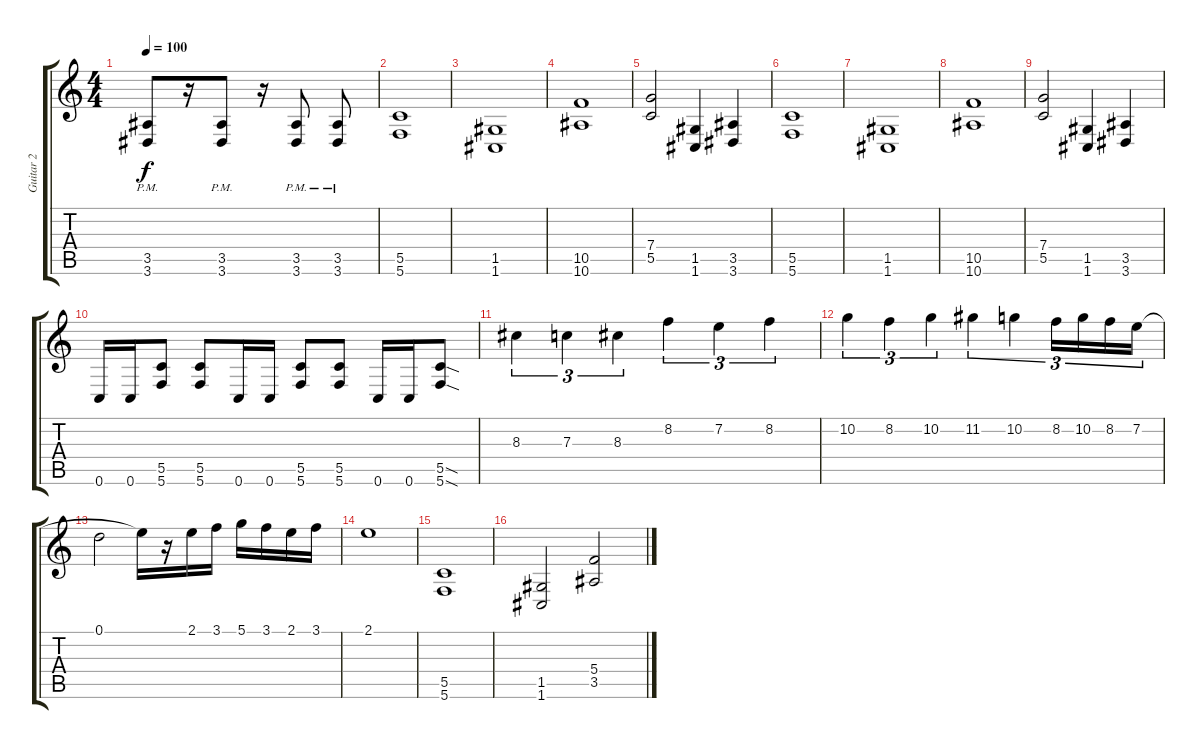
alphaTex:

\track ("Guitar 2" "Guitar 2") {instrument distortionguitar}
\staff {score tabs}
\tuning (D4 A3 F3 C3 G2 C2) {hide}
\ts (4 4)
\tempo 100
\clef g2
\ks c
(3.5{pm} 3.6{pm}).8{dy f} r.16 (3.5{pm} 3.6{pm}).8 r.16 (3.5{pm} 3.6{pm}).8 (3.5{pm} 3.6{pm}).8 |
(5.5 5.6).1 |
(1.5 1.6).1 |
(10.5 10.6).1 |
(7.4 5.5).2 (1.5 1.6).4 (3.5 3.6).4 |
(5.5 5.6).1 |
(1.5 1.6).1 |
(10.5 10.6).1 |
(7.4 5.5).2 (1.5 1.6).4 (3.5 3.6).4 |
0.6.16 0.6.16 (5.5 5.6).8 (5.5 5.6).8 0.6.16 0.6.16 (5.5 5.6).8 (5.5 5.6).8 0.6.16 0.6.16 (5.5{sod} 5.6{sod}).8 |
8.3.4{tu (3 2)} 7.3.4{tu (3 2)} 8.3.4{tu (3 2)} 8.2.4{tu (3 2)} 7.2.4{tu (3 2)} 8.2.4{tu (3 2)} |
10.2.4{tu (3 2)} 8.2.4{tu (3 2)} 10.2.4{tu (3 2)} 11.2.4{tu (3 2)} 10.2.4{tu (3 2)} 8.2.16{tu (3 2)} 10.2.16{tu (3 2)} 8.2.16{tu (3 2)} 7.2.16{tu (3 2)} |
0.1.2 7.2{t}.16 r.16 2.1.16 3.1.16 5.1.16 3.1.16 2.1.16 3.1.16 |
2.1.1 |
(5.5 5.6).1 |
(1.5 1.6).2 (5.4 3.5).2
